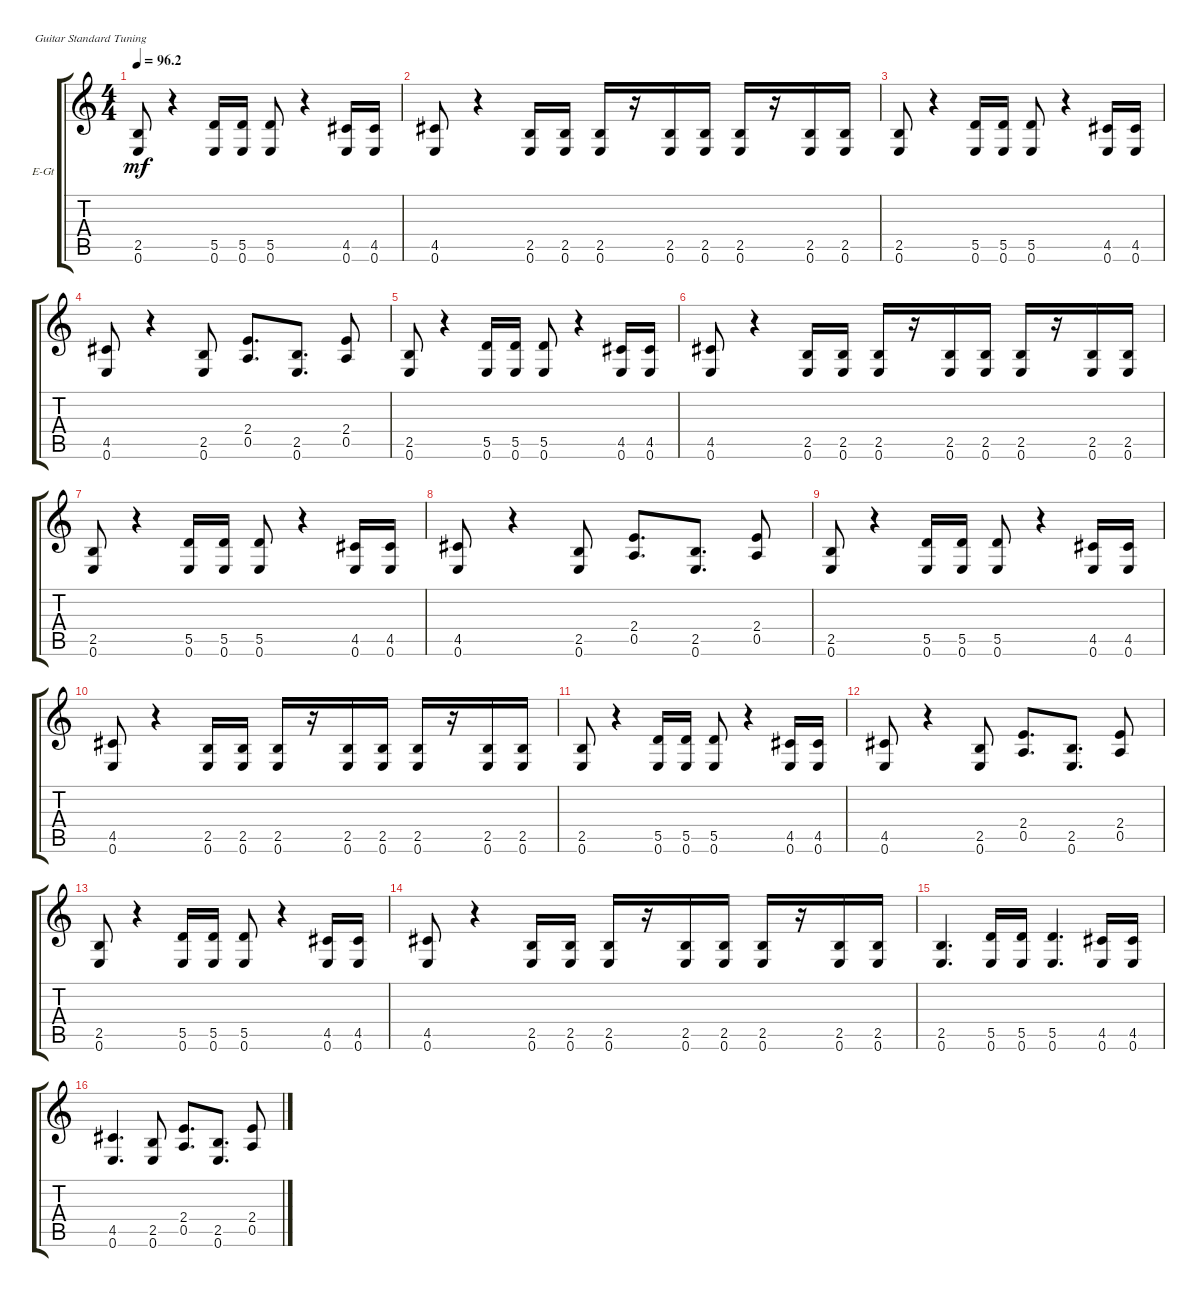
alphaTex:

\defaultSystemsLayout 4
\bracketExtendMode groupsimilarinstruments
\firstSystemTrackNameOrientation horizontal
\otherSystemsTrackNameOrientation horizontal
\track ("Rhythm Guitar" "E-Gt") {instrument overdrivenguitar}
\staff {score tabs}
\tuning (E4 B3 G3 D3 A2 E2)
\ts (4 4)
\tempo
96.2
\accidentals auto
\clef g2
\ottava regular
\simile none
\ks c
(0.6 2.5).8{dy mf instrument overdrivenguitar} r.4 (0.6 5.5).16 (0.6 5.5).16 (0.6 5.5).8 r.4 (0.6 4.5).16 (4.5 0.6).16 |
(0.6 4.5).8 r.4 (0.6 2.5).16 (0.6 2.5).16 (0.6 2.5).16 r.16 (0.6 2.5).16 (0.6 2.5).16 (0.6 2.5).16 r.16 (0.6 2.5).16 (0.6 2.5).16 |
(0.6 2.5).8 r.4 (0.6 5.5).16 (0.6 5.5).16 (0.6 5.5).8 r.4 (0.6 4.5).16 (4.5 0.6).16 |
(0.6 4.5).8 r.4 (0.6 2.5).8 (0.5 2.4).8{d} (0.6 2.5).8{d} (0.5 2.4).8 |
(0.6 2.5).8 r.4 (0.6 5.5).16 (0.6 5.5).16 (0.6 5.5).8 r.4 (0.6 4.5).16 (4.5 0.6).16 |
(0.6 4.5).8 r.4 (0.6 2.5).16 (0.6 2.5).16 (0.6 2.5).16 r.16 (0.6 2.5).16 (0.6 2.5).16 (0.6 2.5).16 r.16 (0.6 2.5).16 (0.6 2.5).16 |
(0.6 2.5).8 r.4 (0.6 5.5).16 (0.6 5.5).16 (0.6 5.5).8 r.4 (0.6 4.5).16 (4.5 0.6).16 |
(0.6 4.5).8 r.4 (0.6 2.5).8 (0.5 2.4).8{d} (0.6 2.5).8{d} (0.5 2.4).8 |
(0.6 2.5).8 r.4 (0.6 5.5).16 (0.6 5.5).16 (0.6 5.5).8 r.4 (0.6 4.5).16 (4.5 0.6).16 |
(0.6 4.5).8 r.4 (0.6 2.5).16 (0.6 2.5).16 (0.6 2.5).16 r.16 (0.6 2.5).16 (0.6 2.5).16 (0.6 2.5).16 r.16 (0.6 2.5).16 (0.6 2.5).16 |
(0.6 2.5).8 r.4 (0.6 5.5).16 (0.6 5.5).16 (0.6 5.5).8 r.4 (0.6 4.5).16 (4.5 0.6).16 |
(0.6 4.5).8 r.4 (0.6 2.5).8 (0.5 2.4).8{d} (0.6 2.5).8{d} (0.5 2.4).8 |
(0.6 2.5).8 r.4 (0.6 5.5).16 (0.6 5.5).16 (0.6 5.5).8 r.4 (0.6 4.5).16 (4.5 0.6).16 |
(0.6 4.5).8 r.4 (0.6 2.5).16 (0.6 2.5).16 (0.6 2.5).16 r.16 (0.6 2.5).16 (0.6 2.5).16 (0.6 2.5).16 r.16 (0.6 2.5).16 (0.6 2.5).16 |
(0.6 2.5).4{d} (0.6 5.5).16 (0.6 5.5).16 (0.6 5.5).4{d} (0.6 4.5).16 (4.5 0.6).16 |
(0.6 4.5).4{d} (0.6 2.5).8 (0.5 2.4).8{d} (0.6 2.5).8{d} (0.5 2.4).8
